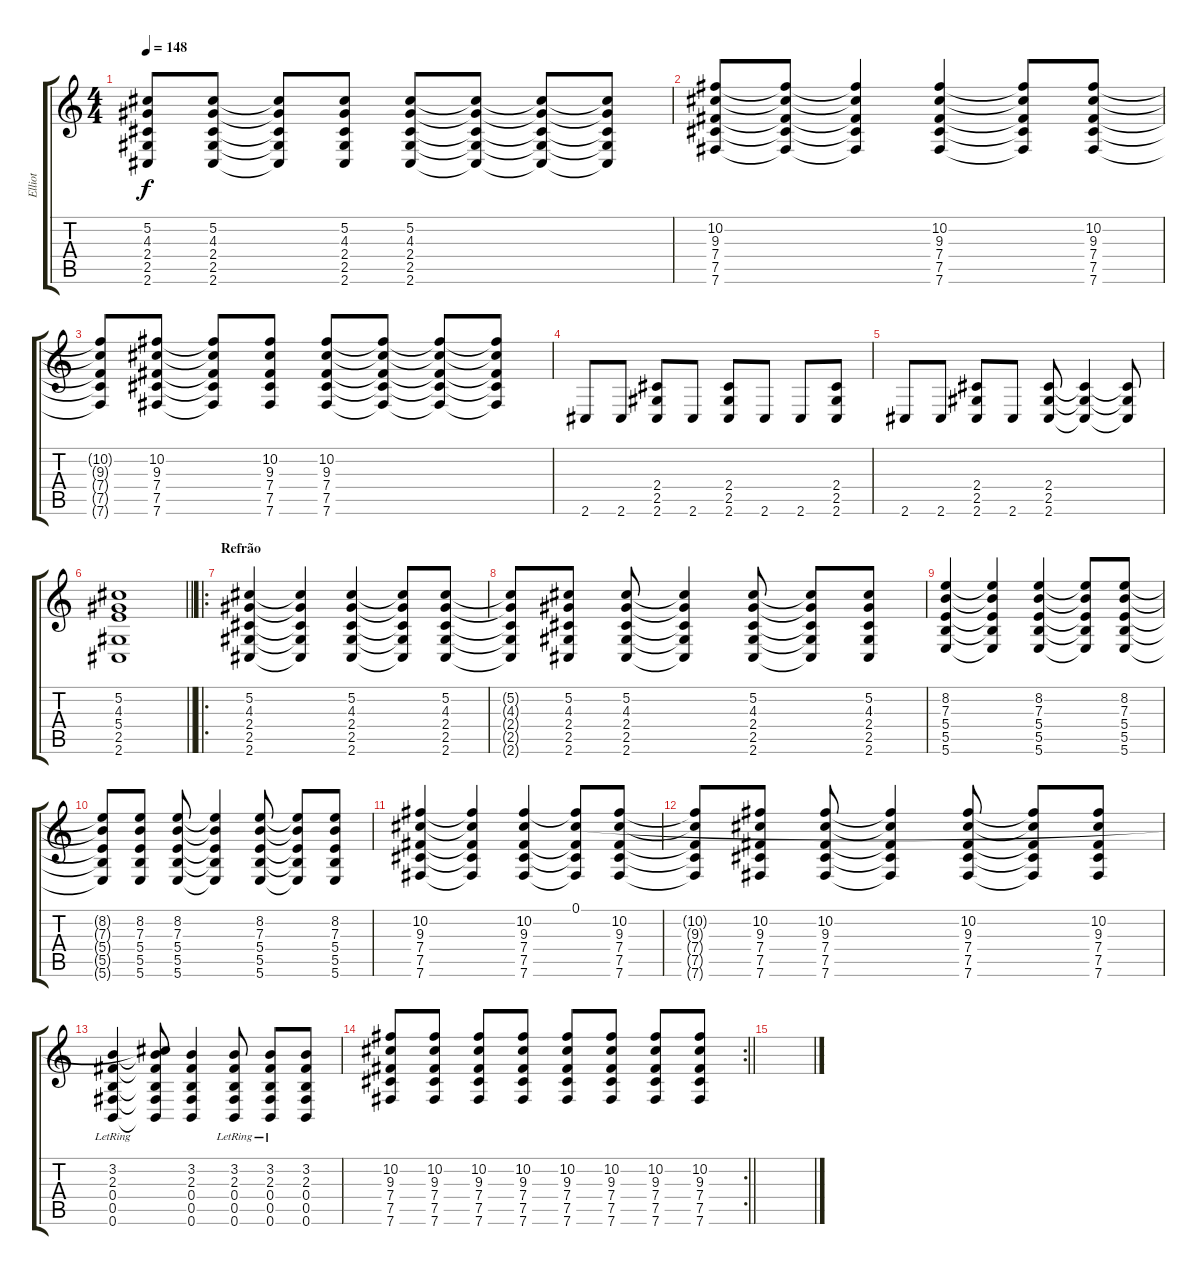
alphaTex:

\track ("Elliot" "Elliot") {instrument distortionguitar}
\staff {score tabs}
\tuning (Db4 Ab3 E3 B2 Gb2 B1) {hide}
\ts (4 4)
\tempo 148
\clef g2
\ks c
(5.2{t} 4.3{t} 2.4{t} 2.5{t} 2.6{t}).8{dy f} (5.2 4.3 2.4 2.5 2.6).8 (5.2{t} 4.3{t} 2.4{t} 2.5{t} 2.6{t}).8 (5.2 4.3 2.4 2.5 2.6).8 (5.2 4.3 2.4 2.5 2.6).8 (5.2{t} 4.3{t} 2.4{t} 2.5{t} 2.6{t}).8 (5.2{t} 4.3{t} 2.4{t} 2.5{t} 2.6{t}).8 (5.2{t} 4.3{t} 2.4{t} 2.5{t} 2.6{t}).8 |
(10.2 9.3 7.4 7.5 7.6).8 (10.2{t} 9.3{t} 7.4{t} 7.5{t} 7.6{t}).8 (10.2{t} 9.3{t} 7.4{t} 7.5{t} 7.6{t}).4 (10.2 9.3 7.4 7.5 7.6).4 (10.2{t} 9.3{t} 7.4{t} 7.5{t} 7.6{t}).8 (10.2 9.3 7.4 7.5 7.6).8 |
(10.2{t} 9.3{t} 7.4{t} 7.5{t} 7.6{t}).8 (10.2 9.3 7.4 7.5 7.6).8 (10.2{t} 9.3{t} 7.4{t} 7.5{t} 7.6{t}).8 (10.2 9.3 7.4 7.5 7.6).8 (10.2 9.3 7.4 7.5 7.6).8 (10.2{t} 9.3{t} 7.4{t} 7.5{t} 7.6{t}).8 (10.2{t} 9.3{t} 7.4{t} 7.5{t} 7.6{t}).8 (10.2{t} 9.3{t} 7.4{t} 7.5{t} 7.6{t}).8 |
2.6.8 2.6.8 (2.4 2.5 2.6).8 2.6.8 (2.4 2.5 2.6).8 2.6.8 2.6.8 (2.4 2.5 2.6).8 |
2.6.8 2.6.8 (2.4 2.5 2.6).8 2.6.8 (2.4 2.5 2.6).8 (2.4{t} 2.5{t} 2.6{t}).4 (2.4{t} 2.5{t} 2.6{t}).8 |
\barLineRight lightlight
(5.2 4.3 5.4 2.5 2.6).1 |
\ro
\section ("" "Refrão")
(5.2 4.3 2.4 2.5 2.6).4 (5.2{t} 4.3{t} 2.4{t} 2.5{t} 2.6{t}).4 (5.2 4.3 2.4 2.5 2.6).4 (5.2{t} 4.3{t} 2.4{t} 2.5{t} 2.6{t}).8 (5.2 4.3 2.4 2.5 2.6).8 |
(5.2{t} 4.3{t} 2.4{t} 2.5{t} 2.6{t}).8 (5.2 4.3 2.4 2.5 2.6).8 (5.2 4.3 2.4 2.5 2.6).8 (5.2{t} 4.3{t} 2.4{t} 2.5{t} 2.6{t}).4 (5.2 4.3 2.4 2.5 2.6).8 (5.2{t} 4.3{t} 2.4{t} 2.5{t} 2.6{t}).8 (5.2 4.3 2.4 2.5 2.6).8 |
(8.2 7.3 5.4 5.5 5.6).4 (8.2{t} 7.3{t} 5.4{t} 5.5{t} 5.6{t}).4 (8.2 7.3 5.4 5.5 5.6).4 (8.2{t} 7.3{t} 5.4{t} 5.5{t} 5.6{t}).8 (8.2 7.3 5.4 5.5 5.6).8 |
(8.2{t} 7.3{t} 5.4{t} 5.5{t} 5.6{t}).8 (8.2 7.3 5.4 5.5 5.6).8 (8.2 7.3 5.4 5.5 5.6).8 (8.2{t} 7.3{t} 5.4{t} 5.5{t} 5.6{t}).4 (8.2 7.3 5.4 5.5 5.6).8 (8.2{t} 7.3{t} 5.4{t} 5.5{t} 5.6{t}).8 (8.2 7.3 5.4 5.5 5.6).8 |
(10.2 9.3 7.4 7.5 7.6).4 (10.2{t} 9.3{t} 7.4{t} 7.5{t} 7.6{t}).4 (10.2 9.3 7.4 7.5 7.6).4 (0.1 10.2{t} 7.4{t} 7.5{t} 7.6{t}).8 (10.2 9.3 7.4 7.5 7.6).8 |
(10.2{t} 9.3{t} 7.4{t} 7.5{t} 7.6{t}).8 (10.2 9.3 7.4 7.5 7.6).8 (10.2 9.3 7.4 7.5 7.6).8 (10.2{t} 9.3{t} 7.4{t} 7.5{t} 7.6{t}).4 (10.2 9.3 7.4 7.5 7.6).8 (10.2{t} 9.3{t} 7.4{t} 7.5{t} 7.6{t}).8 (10.2 9.3 7.4 7.5 7.6).8 |
(3.2{lr} 2.3{lr} 0.4{lr} 0.5{lr} 0.6{lr}).4 (0.1{t} 3.2{t} 2.3{t} 0.4{t} 0.5{t} 0.6{t}).8 (3.2 2.3 0.4 0.5 0.6).4 (3.2{lr} 2.3 0.4 0.5 0.6).8 (3.2 2.3{lr} 0.4 0.5 0.6).8 (3.2 2.3 0.4 0.5 0.6).8 |
\rc 2
\barLineRight lightlight
(10.2 9.3 7.4 7.5 7.6).8 (10.2 9.3 7.4 7.5 7.6).8 (10.2 9.3 7.4 7.5 7.6).8 (10.2 9.3 7.4 7.5 7.6).8 (10.2 9.3 7.4 7.5 7.6).8 (10.2 9.3 7.4 7.5 7.6).8 (10.2 9.3 7.4 7.5 7.6).8 (10.2 9.3 7.4 7.5 7.6).8 |
\section ("" "")
